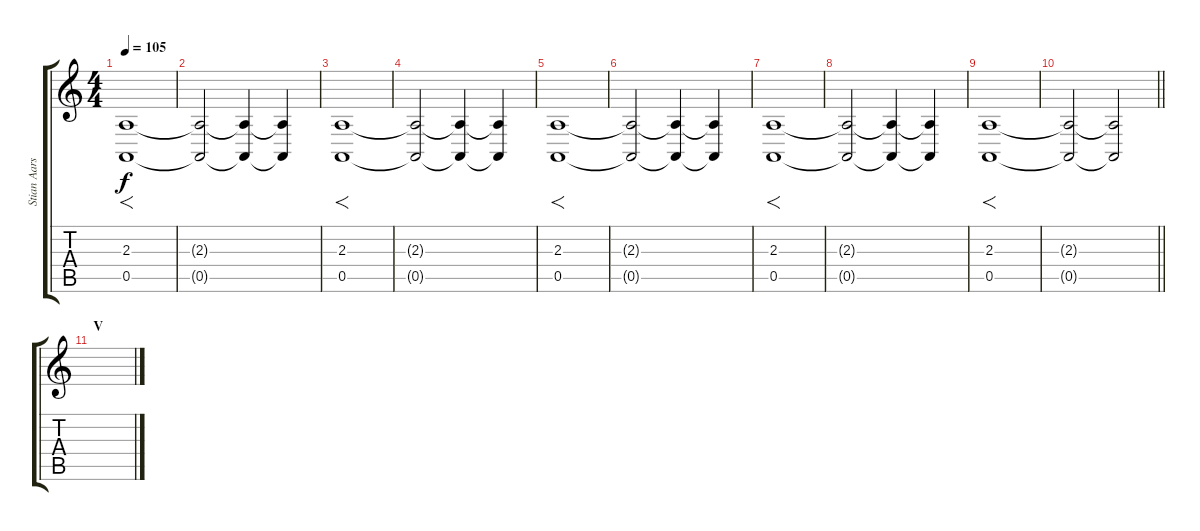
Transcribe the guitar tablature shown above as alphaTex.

\track ("Stian Aarstad" "Stian Aars") {instrument stringensemble1}
\staff {score tabs}
\tuning (E4 B3 G3 D3 A2 E2) {hide}
\ts (4 4)
\tempo 105
\clef g2
\ks c
(2.3 0.5).1{f dy f volume 11} |
(2.3{t} 0.5{t}).2 (2.3{t} 0.5{t}).4 (2.3{t} 0.5{t}).4{volume 10} |
(2.3 0.5).1{f volume 12} |
(2.3{t} 0.5{t}).2 (2.3{t} 0.5{t}).4 (2.3{t} 0.5{t}).4{volume 10} |
(2.3 0.5).1{f volume 12} |
(2.3{t} 0.5{t}).2 (2.3{t} 0.5{t}).4 (2.3{t} 0.5{t}).4{volume 10} |
(2.3 0.5).1{f volume 12} |
(2.3{t} 0.5{t}).2 (2.3{t} 0.5{t}).4 (2.3{t} 0.5{t}).4{volume 10} |
(2.3 0.5).1{f volume 10} |
\barLineRight lightlight
(2.3{t} 0.5{t}).2{volume 10} (2.3{t} 0.5{t}).2 |
\section ("" "V")
